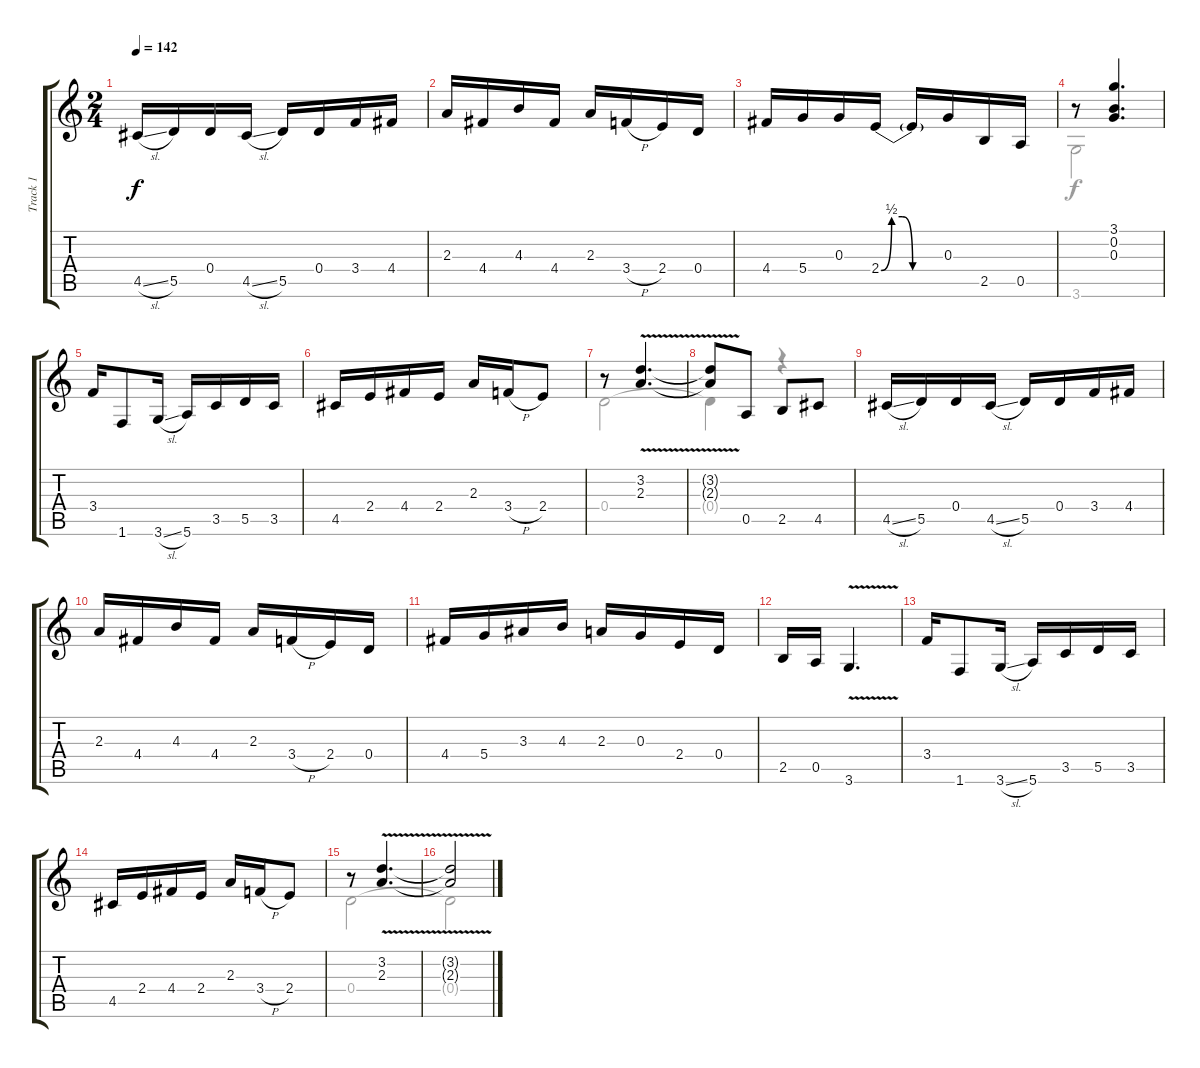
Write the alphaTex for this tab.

\track ("Track 1" "Track 1") {instrument electricguitarclean}
\staff {score tabs}
\tuning (E4 B3 G3 D3 A2 E2) {hide}
\voice
\ts (2 4)
\tempo 142
\clef g2
\ks c
4.5{sl}.16{dy f} 5.5.16 0.4.16 4.5{sl}.16 5.5.16 0.4.16 3.4.16 4.4.16 |
2.3.16 4.4.16 4.3.16 4.4.16 2.3.16 3.4{h}.16 2.4.16 0.4.16 |
4.4.16 5.4.16 0.3.16 2.4{be (custom 0 0 10 2 20 2 30 0 60 0)}.16 2.4{t}.16 0.3.16 2.5.16 0.5.16 |
r.8 (3.1 0.2 0.3).4{d} |
3.4.16 1.6.8 3.6{sl}.16 5.6.16 3.5.16 5.5.16 3.5.16 |
4.5.16 2.4.16 4.4.16 2.4.16 2.3.16 3.4{h}.16 2.4.8 |
r.8 (3.2 2.3{v}).4{d} |
(3.2{t} 2.3{t}).8 0.5.8 2.5.8 4.5.8 |
4.5{sl}.16 5.5.16 0.4.16 4.5{sl}.16 5.5.16 0.4.16 3.4.16 4.4.16 |
2.3.16 4.4.16 4.3.16 4.4.16 2.3.16 3.4{h}.16 2.4.16 0.4.16 |
4.4.16 5.4.16 3.3.16 4.3.16 2.3.16 0.3.16 2.4.16 0.4.16 |
2.5.16 0.5.16 3.6{v}.4{d} |
3.4.16 1.6.8 3.6{sl}.16 5.6.16 3.5.16 5.5.16 3.5.16 |
4.5.16 2.4.16 4.4.16 2.4.16 2.3.16 3.4{h}.16 2.4.8 |
r.8 (3.2 2.3{v}).4{d} |
(3.2{t} 2.3{t}).2
\voice
\clef g2
\ottava regular
\simile none
\ks c
|
|
|
3.6.2 |
|
|
0.4.2 |
0.4{t}.4 r.4 |
|
|
|
|
|
|
0.4.2 |
0.4{t}.2
